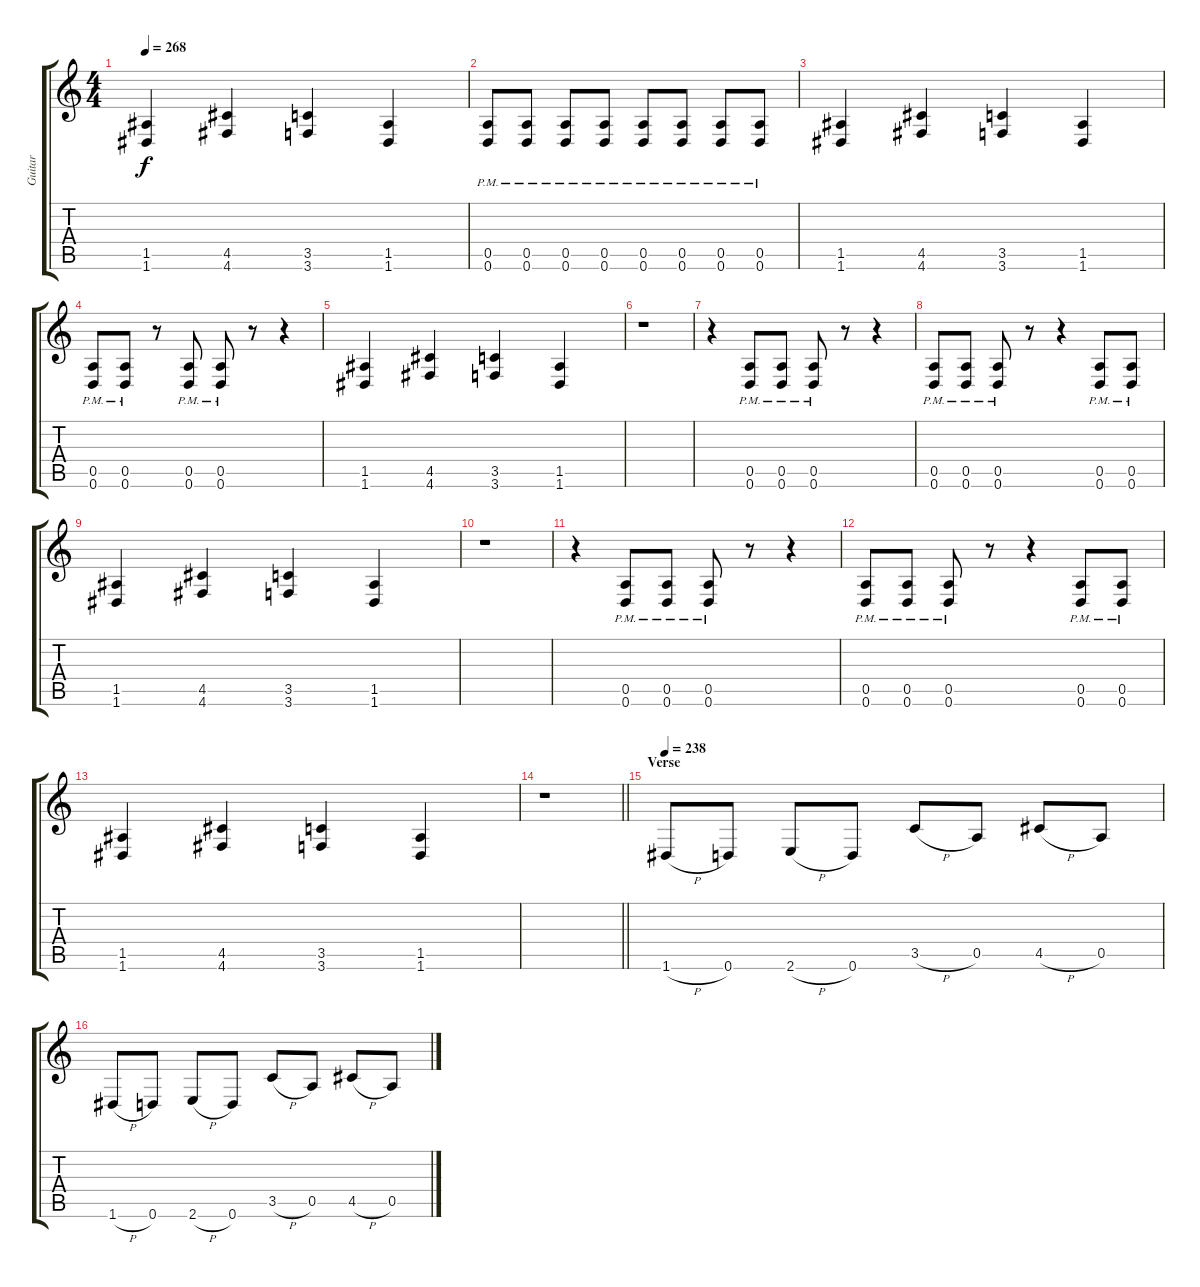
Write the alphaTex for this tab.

\track ("Guitar" "Guitar") {instrument distortionguitar}
\staff {score tabs}
\tuning (E4 B3 G3 D3 A2 D2) {hide}
\ts (4 4)
\tempo 268
\clef g2
\ks c
(1.5 1.6).4{dy f} (4.5 4.6).4 (3.5 3.6).4 (1.5 1.6).4 |
(0.5{pm} 0.6{pm}).8 (0.5{pm} 0.6{pm}).8 (0.5{pm} 0.6{pm}).8 (0.5{pm} 0.6{pm}).8 (0.5{pm} 0.6{pm}).8 (0.5{pm} 0.6{pm}).8 (0.5{pm} 0.6{pm}).8 (0.5{pm} 0.6{pm}).8 |
(1.5 1.6).4 (4.5 4.6).4 (3.5 3.6).4 (1.5 1.6).4 |
(0.5{pm} 0.6{pm}).8 (0.5{pm} 0.6{pm}).8 r.8 (0.5{pm} 0.6{pm}).8 (0.5{pm} 0.6{pm}).8 r.8 r.4 |
(1.5 1.6).4 (4.5 4.6).4 (3.5 3.6).4 (1.5 1.6).4 |
r.1 |
r.4 (0.5{pm} 0.6{pm}).8 (0.5{pm} 0.6{pm}).8 (0.5{pm} 0.6{pm}).8 r.8 r.4 |
(0.5{pm} 0.6{pm}).8 (0.5{pm} 0.6{pm}).8 (0.5{pm} 0.6{pm}).8 r.8 r.4 (0.5{pm} 0.6{pm}).8 (0.5{pm} 0.6{pm}).8 |
(1.5 1.6).4 (4.5 4.6).4 (3.5 3.6).4 (1.5 1.6).4 |
r.1 |
r.4 (0.5{pm} 0.6{pm}).8 (0.5{pm} 0.6{pm}).8 (0.5{pm} 0.6{pm}).8 r.8 r.4 |
(0.5{pm} 0.6{pm}).8 (0.5{pm} 0.6{pm}).8 (0.5{pm} 0.6{pm}).8 r.8 r.4 (0.5{pm} 0.6{pm}).8 (0.5{pm} 0.6{pm}).8 |
(1.5 1.6).4 (4.5 4.6).4 (3.5 3.6).4 (1.5 1.6).4 |
\barLineRight lightlight
r.1 |
\section ("" "Verse")
\tempo 238
1.6{h}.8 0.6.8 2.6{h}.8 0.6.8 3.5{h}.8 0.5.8 4.5{h}.8 0.5.8 |
1.6{h}.8 0.6.8 2.6{h}.8 0.6.8 3.5{h}.8 0.5.8 4.5{h}.8 0.5.8
